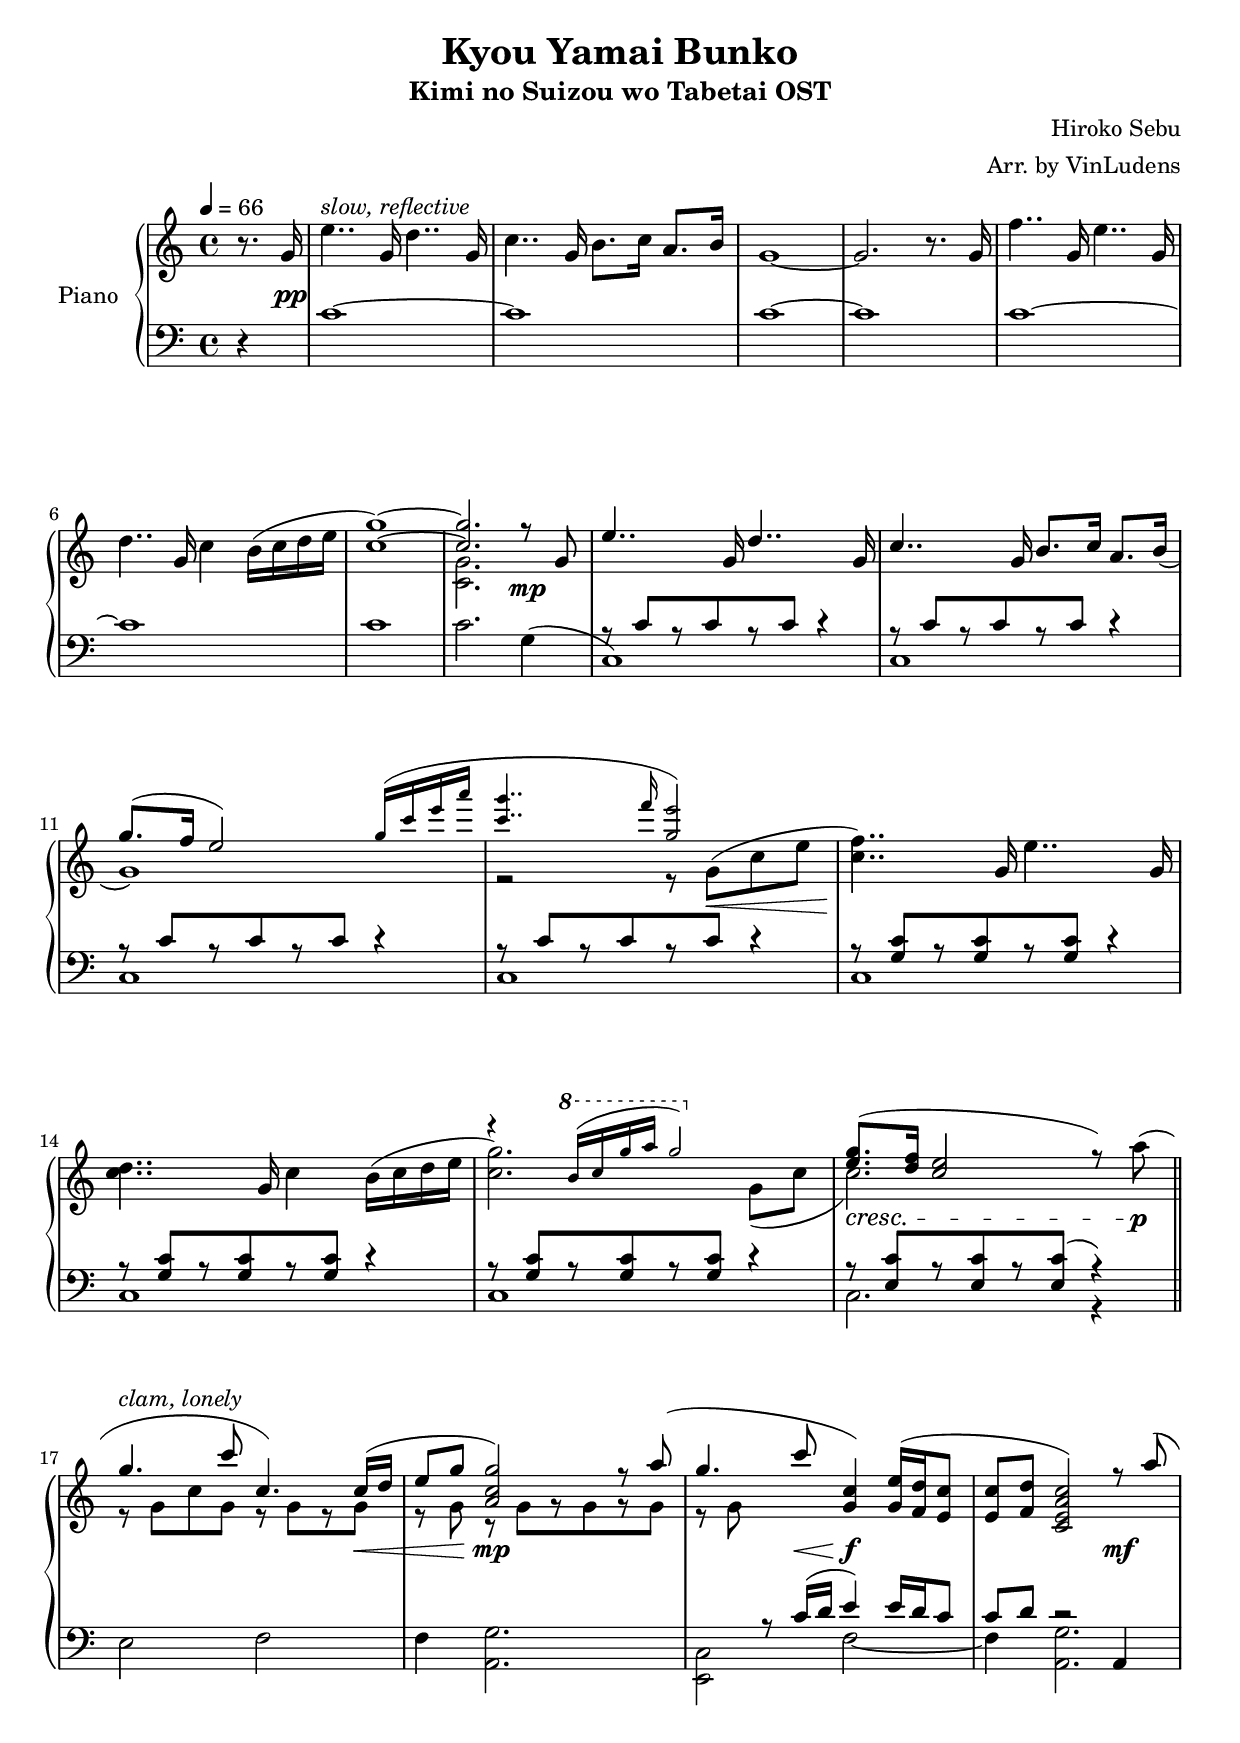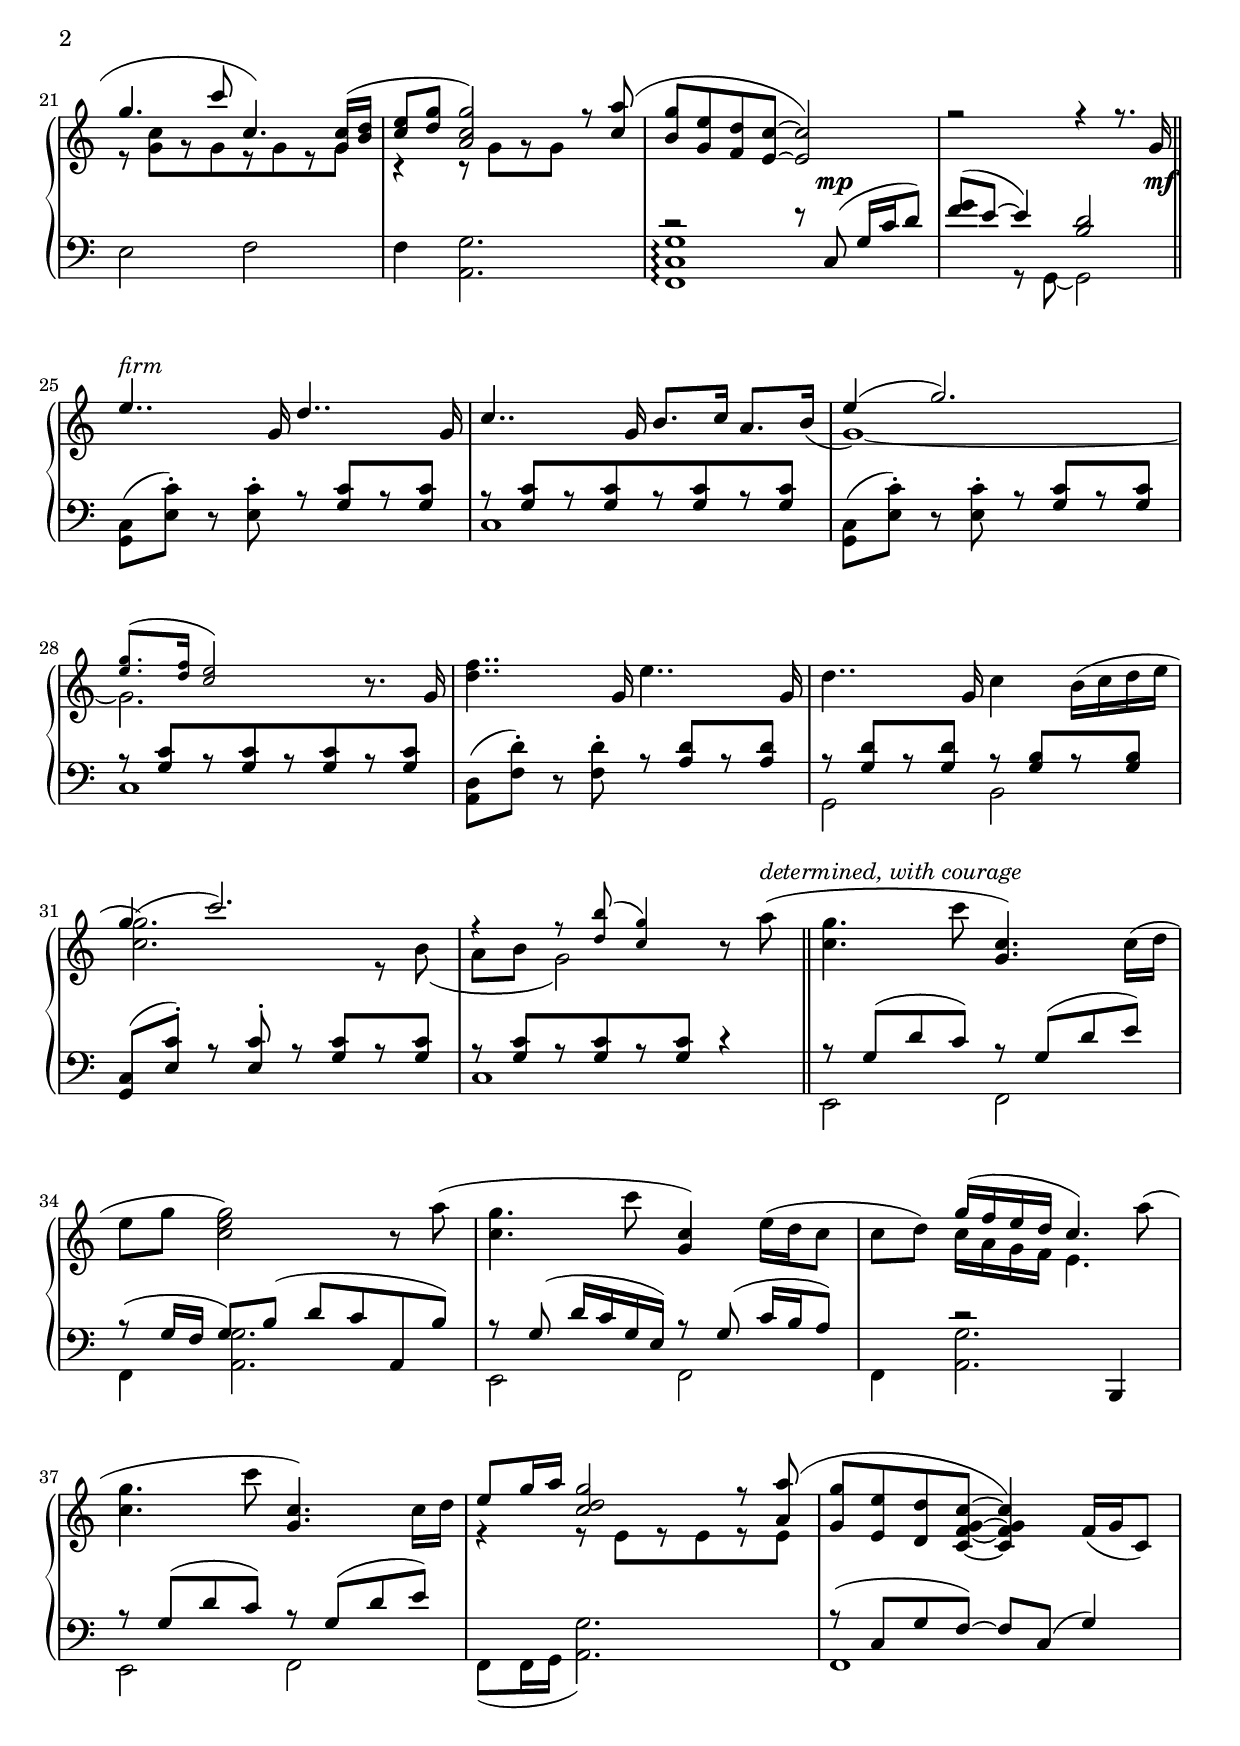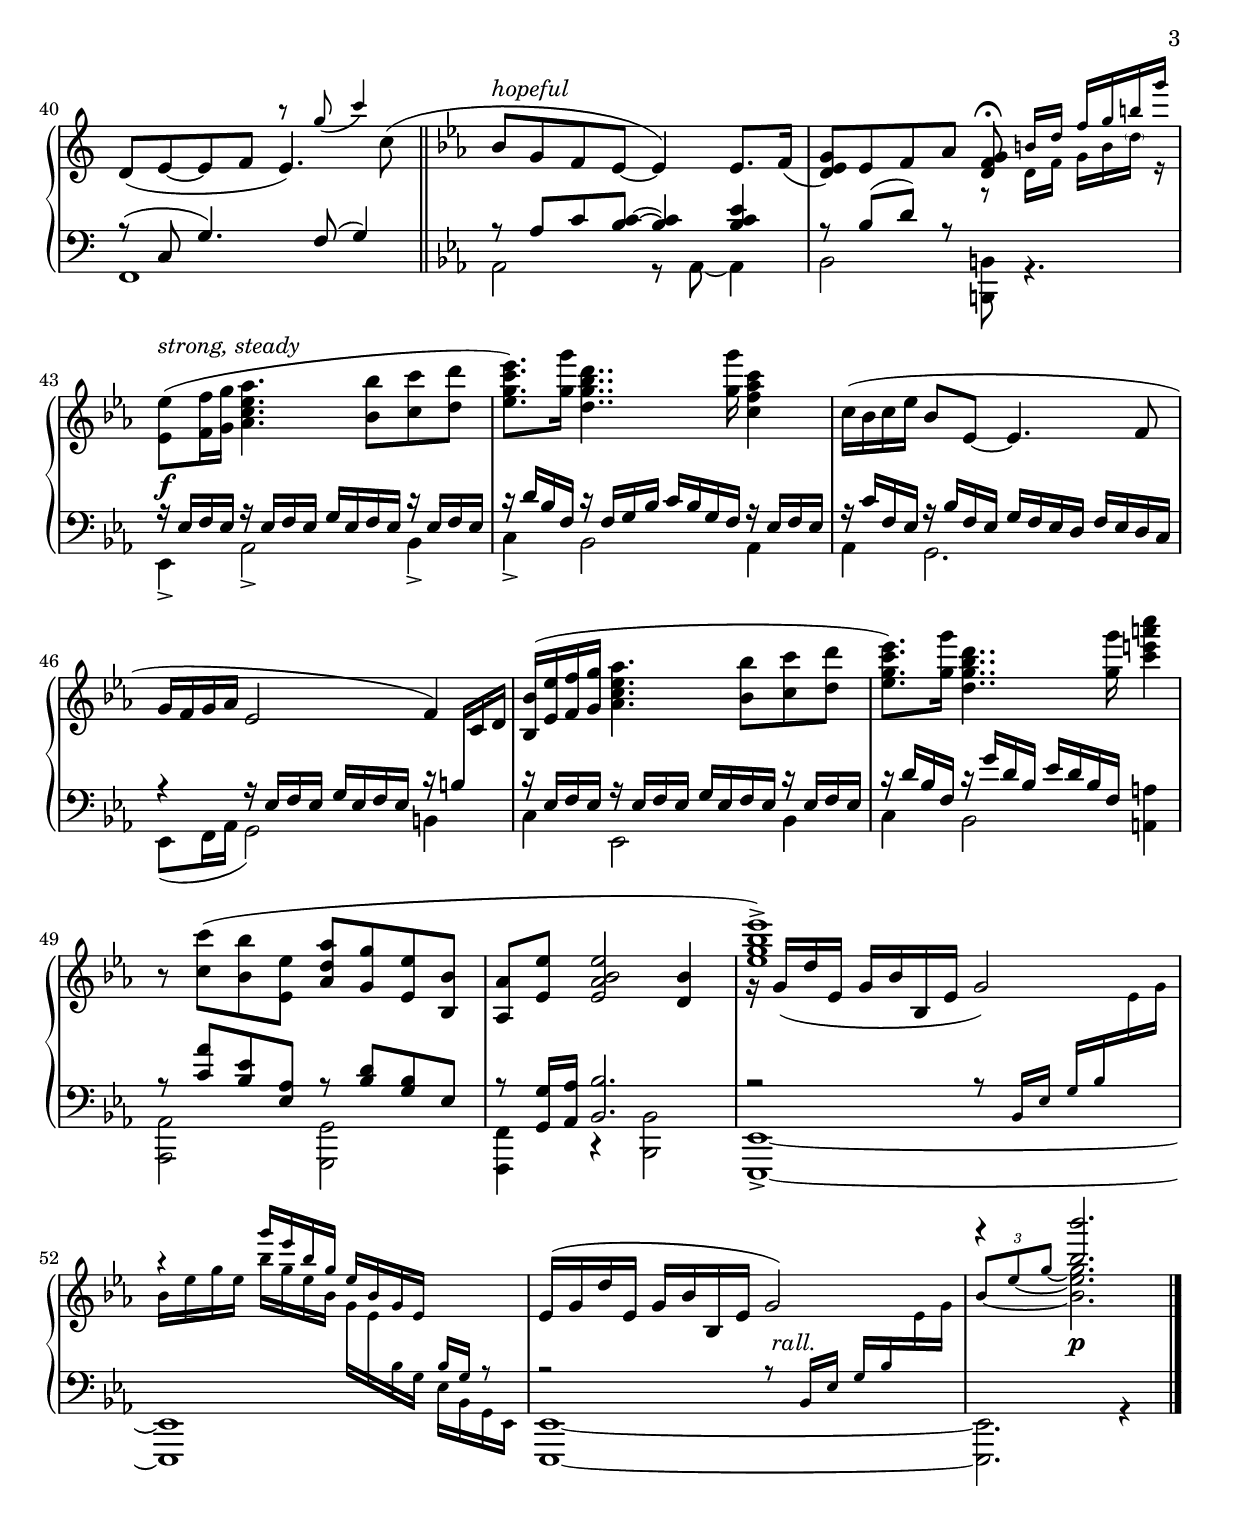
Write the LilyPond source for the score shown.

\version "2.20.0"

\header {
  title = "Kyou Yamai Bunko"
  subtitle = "Kimi no Suizou wo Tabetai OST"
  %instrument = "Piano"
  composer = "Hiroko Sebu"
  arranger = "Arr. by VinLudens"
}

#(set-global-staff-size 20)
%showLastLength = R1 * 10

\paper {
  #(set-paper-size "a4")
}

\include "global.ly"
\version "2.20.0"
\include "global.ly"

right = \relative c'' {
  \global
  \tempo 4=66
  \partial 4 r8. g16 |
  e'4..^\markup{\italic "slow, reflective"} g,16 d'4.. g,16 |
  c4.. g16 b8. c16 a8. b16 |
  g1 ~ |
  g2. r8. g16 |
  f'4.. g,16 e'4.. g,16 |
  d'4.. g,16 c4 b16( c d e | \voiceOne
  <c g'>1) ~ |
  << {
      q2. r8 g |
      e'4.. g,16 d'4.. g,16 |
      c4.. g16 b8. c16 a8. b16_( | \voiceTwo
      g1) |
      r2 r8 g8^( c e | \oneVoice
      <f c>4..) g,16 e'4.. g,16 |
      <d' c>4.. g,16 c4 b16( c d e | \voiceTwo
      <g c,>2.) \ottava 0 g,8( c |
      c2.) \oneVoice s8 a'( |
    }
    \new Voice { \voiceOne
      s1 |
      s1 |
      s1 | \relative c''
      g'8.( f16 e2) \tiny g16( c e a |
      <g c,>4.. f16 <e g,>2) \normalsize |
      s1 |
      s1 |
      \tiny r4 \ottava 1 b16( c g' a g2) \normalsize |
      <g, e>8.( <f d>16 <e c>2 r8) s8 |
    }
  >> \oneVoice

  \bar "||"
  \voiceOne

  g4.^\markup{\italic "clam, lonely"} c8 c,4.) c16( d |
  e8 g <g c, a>2) r8 a( |
  g4. c8 <c, g>4) <e g,>16( <d f,> <c e,>8 |
  <c e,>8 <d f,> <c a e c>2) r8 a'(| \voiceOne
  g4. c8 c,4.) <c g>16( <d b> |
  <e c>8 <g d> <g c, a>2) r8 <a c,>8( |
  <g b,> <e g,> <d f,> <c e,> ~ q2) |
  r2 r4 r8. g16 |













  \bar "||"

  << {
      e'4..^\markup{\italic "firm"} g,16 d'4.. g,16 |
      c4.. g16 b8. c16 a8. b16_( | \voiceTwo
      g1) ~ |
      g2. \oneVoice r8. g16 |
      <f' d>4.. g,16 e'4.. g,16 |
      d'4.. g,16 c4 b16( c d e | \voiceTwo
      <g c,>2.) r8 b,( |
      a8 b g2) \oneVoice r8 a'(^\markup{\italic "determined, with courage"} |
    }
    \new Voice \relative c'' { \voiceOne
      s1 |
      s1 |
      e4( g2.) |
      \tiny <g e>8.( <f d>16 <e c>2) s4 | \normalsize
      s1 |
      s1 |
      g4( c2.) | \tiny
      r4 r8 <b d,>8( <g c,>4) s4 |
    }
  >> \oneVoice

  \bar "||"


  <g c,>4. c8 <c, g>4.) c16( d |
  e8 g <g e c>2) r8 a( |
  <g c,>4. c8 <c, g>4) e16( d c8 |
  c8 d) << { g16( f e d c4.) } \\ { c16 a g f e4. } >> a'8( |
  <g c,>4. c8 <c, g>4.) c16 d | \voiceOne
  e8 g16 a <g d c>2 r8 <a, a'>( | \oneVoice
  <g g'> <e e'> <d d'> <c f g c> ~ q4) f16( g c,8) |
  << { d8( e ~ 8 f e4.) c'8( } \new Voice \relative c''' { \voiceOne \tiny s2 r8 g_( c4) } >> \oneVoice

  \bar "||" \key ees \major

  bes8^\markup{\italic "hopeful"} g f ees ~ 4) ees8. f16( |
  %<g ees d>8) ees f aes <g f d>4\fermata \voiceOne\tuplet 6/4 { \tiny b16 d f g b g' } | \normalsize\oneVoice
  <g ees d>8) ees f aes <g f d>8\fermata \tiny \voiceOne b16[ d] f g b g' | \normalsize\oneVoice

















  <es,, es'>8(^\markup{\italic "strong, steady"} <f f'>16 <g g'> <as c es as>4. <bes bes'>8 <c c'> <d d'> |
  <es g c es>8.) <g g'>16 <d g bes d>4.. <g g'>16 <c, f aes c>4 |
  c16( bes c es bes8 es, ~ 4. f8 |
  g16 f g aes es2 f4) |
  <bes, bes'>16( <es es'> <f f'> <g g'> <aes c es aes>4. <bes bes'>8 <c c'> <d d'> |
  <es g c es>8.) <g g'>16 <d g bes d>4.. <g g'>16 <c e a c>4 |

  r8 <c, c'>8( <bes bes'> <es, es'> <aes d aes'> <g g'> <es es'> <bes bes'> |
  <aes aes'> <es' es'> <es aes bes es>2 <d bes'>4 |
  << \relative c'' { \voiceOne
      <es g bes es>1->) |
    }
    \new Voice \relative g' { \oneVoice
      r16 g16( d' es, g bes bes, es g2) |
    }
  >> \voiceOne
  \tiny r4 g''16 es bes g es bes g es \change Staff = "left" bes g r8 | \change Staff = "right" \normalsize
  es'16( g d' es, g bes bes, es g2) |
  r4 <bes' bes'>2. |



















  \bar "|."

%}
}

\version "2.20.0"
\include "global.ly"

left = \relative c' {
  \global

  \partial 4 r4 |
  c1 ~ |
  c1 |
  c1 ~ |
  c1 |
  c1 ~ |
  c1 |
  c1 |
  << { \voiceTwo \relative c'
      \change Staff = "right" <c g'>2. s4 | \change Staff = "left" \voiceOne
      r8 c[ r c r c] r4 |
      r8 c[ r c r c] r4 |
      r8 c[ r c r c] r4 |
      r8 c[ r c r c] r4 |
      r8 <c g>[ r q r q] r4 |
      r8 <c g>[ r q r q] r4 |
      r8 <c g>[ r q r q] r4 |
      r8 <c e,>[ r q r q]( r4) |
    }
    \new Voice { \relative c'
      c2. g4( | \voiceTwo
      c,1) |
      c1 |
      c1 |
      c1 |
      c1 |
      c1 |
      c1 |
      c2. r4 |
    }
  >> \oneVoice

  \bar "||"

  << \relative c'' { \voiceTwo \change Staff = "right"
      r8 g c g r g[ r g] |
      r8 g r g[ \once\override Rest.staff-position = #-2 r g r g] |
      r8 g \change Staff = "left" \voiceOne r8 c,16( d e4) e16 d c8 |
      c8 d r2 a,4 | \change Staff = "right" \voiceTwo
      r8 <g'' c>[ r g r g r g] |
      r4 r8 g[ \once\override Rest.staff-position = #-2 r g] s4 | \change Staff = "left" \voiceOne
      r2 r8 c,,8( g'16 c d8) |
      <g f>8( e ~ e4) <d b>2 |
    }
    \new Voice { \relative c
      e2 f |
      f4 <g a,>2. | \voiceTwo
      <c, e,>2 f ~ |
      f4 <g a,>2. | \oneVoice
      e2 f |
      f4 <g a,>2. | \voiceTwo
      <g c, f,>1\arpeggio |
      s4 r8 g, ~ g2 |
    }
  >> \oneVoice

  \bar "||"

  << \relative c {
      <c g>8( <c' e,>-.) r q-. \voiceOne r <c g>[ r q] |
      r q[ r q r q r q] | \oneVoice
      <c, g>8( <c' e,>-.) r q-. \voiceOne r <c g>[ r q] |
      r q[ r q r q r q] | \oneVoice
      <d, a>( <d' f,>-.) r q-. \voiceOne r <d a>[ r q] |
      r8 <d g,>[ r q] r <b g>[ r q] |
      <c, g>8( <c' e,>-.) r q-. \voiceOne r <c g>[ r q] |
      r q[ r q r q] r4 |
    }
    \new Voice \relative c { \voiceTwo
      s1 |
      c1 |
      s1 |
      c1 |
      s1 |
      g2 b |
      s1 |
      c1 |
    }
  >> \oneVoice

  \bar "||"

  << \relative c' { \voiceOne
      r8 g( d' c) r g( d' e) |
      r8 (g,16 f g8) b(d c a, b') |
      r8 g( d'16 c g e) r8 g( c16 b a8) |
      s4 r2 b,,4 |
      r8 g''( d' c) r g( d' e) | \change Staff = "right" \voiceTwo
      r4 r8 e[ r e r e] | \change Staff = "left" \voiceOne
      r8( c, g' f) ~ 8 c( g'4)
      r8( c, g'4.) f8( g4) |

      \bar "||" \key ees \major

      r8 aes8 c <c bes> ~ q4 <ees c bes> |
      %r8 bes( d) r r4 \change Staff = "right" \voiceTwo \tuplet 6/4 { \tiny d16 f g b \parenthesize d r } | \normalsize\change Staff = "left"
      r8 bes( d) r \change Staff = "right" \voiceTwo \tiny r8 d16 f g b \parenthesize d r  | \normalsize\change Staff = "left"
    }
    \new Voice \relative c, { \voiceTwo
      e2 f |
      f4 <a g'>2. |
      e2 f |
      f4 <a g'>2. |
      e2 f |
      f8( 16 g <a g'>2.) |
      f1 |
      f1 |

      aes2 r8 aes8 ~ 4 |
      bes2 <b b,>8 r4. |
    }
  >> \oneVoice

  << \relative c { \voiceOne
      r16 ees f es r es f es g es f es r es f es |
      r16 d' bes f r f g bes c bes g f r es f es |
      r16 c' f, es r bes' f es g f es d f es d c |
      r4 r16 es f es g es f es r b' \change Staff = "right" c d | \change Staff = "left" \voiceOne
      r16 es, f es r es f es g es f es r es f es |
      r16 d' bes f r g' d bes ees d bes f s4 |

      r8 <c' aes'> <bes es> <aes es> r <d bes> <bes g> es, |
      r8 <g g,>16 <aes aes,> <bes bes,>2. |

      r2 r8 \tiny bes,16 es g bes \change Staff = "right" \voiceTwo es g |





      bes16 es g es bes' g es bes g es \change Staff = "left" bes g es bes g es |\voiceOne
      r2 r8 \tiny bes'16 es g bes \change Staff = "right" \voiceTwo es g | \voiceOne \set tieWaitForNote = ##t \tieDown
      \tuplet 3/2 { bes8~ es~ g~ } \normalsize \voiceTwo <g es bes>2. |

    }
    \new Voice \relative c, { \voiceTwo
      ees4-> aes2-> bes4-> |
      c4-> bes2 aes4 |
      aes4 g2. |
      es8( f16 aes g2) b4 |
      c4 ees,2 bes'4 |
      c4 bes2 <a a'>4 |

      <aes aes,>2 <g g,>2 |
      <f f,>4 r <bes bes,>2 |
      <ees, ees,>1-> ~ |
      1 |
      1 ~ |
      2. r4 |
    }
  >> \oneVoice

  \bar "|."

%}
}

\version "2.20.0"
\include "global.ly"

crescPoco = \tweak DynamicText.self-alignment-X #LEFT 
        #(make-dynamic-script (markup #:normal-text #:italic "cresc. poco a poco"))

rit = \tweak DynamicText.self-alignment-X #LEFT #(make-dynamic-script
  (markup #:normal-text #:italic "rit."))

rall = \tweak DynamicText.self-alignment-X #LEFT #(make-dynamic-script
  (markup #:normal-text #:italic "rall."))

dynamics = {
  \global
  % allow text in the dynamics block to be centered vertically
  % \override TextScript.extra-offset = #'(0 . 1)
  s8. s16\pp | s1 | s1 | s1 | s1 | s1 | s1 | s1 |
  s2. s4\mp | s1 | s1 | s1 |
  s2 s8 s8\< s4 |
  s1\! | s1 | s1 |
  s2.\cresc s8 s8\p |
  s2. s8 s8\< |
  s4 s2.\mp |
  s4. s8\< s2\f |
  s2. s4\mf | s1 | s1 |
  s2 s8 s8\mp s4 |
  s2. s8. s16\mf | s1 | s1 | s1 | s1 | s1 | s1 | s1 | s1 | s1 | s1 | s1 | s1 | s1 | s1 | s1 | s1 | s1 | s1 |
  s1\f | s1 | s1 | s1 | s1 | s1 | s1 | s1 | s1 | s1 |
  s2 s2\rall |
  s4 s2.\p |
%}
}


\score {
  \new PianoStaff \with {
    instrumentName = "Piano"
  } <<
    \new Staff = "right" \with {
      midiInstrument = "acoustic grand"
    } \right
    \new Dynamics = "Dynamics" \dynamics
    \new Staff = "left" \with {
      midiInstrument = "acoustic grand"
    } { \clef bass \left }
  >>
  \layout { }
  \midi {
    \tempo 4=66
    \set Staff.midiMaximumVolume = #0.7
  }
}
